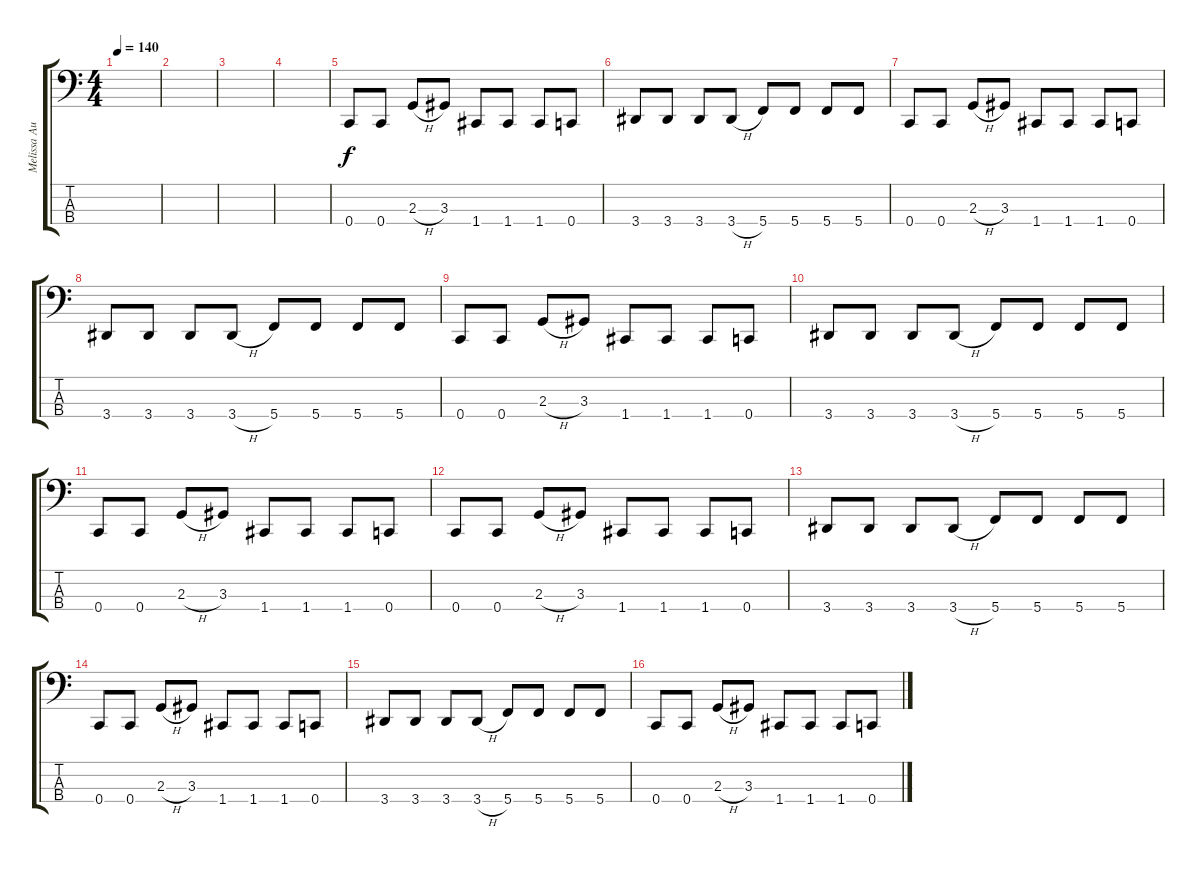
\track ("Melissa Auf Der Maur" "Melissa Au") {instrument electricbasspick}
\staff {score tabs}
\tuning (Eb2 Bb1 F1 C1) {hide}
\ts (4 4)
\tempo 140
\clef f4
\ks c
|
|
|
|
0.4.8 0.4.8 2.3{h}.8 3.3.8 1.4.8 1.4.8 1.4.8 0.4.8 |
3.4.8 3.4.8 3.4.8 3.4{h}.8 5.4.8 5.4.8 5.4.8 5.4.8 |
0.4.8 0.4.8 2.3{h}.8 3.3.8 1.4.8 1.4.8 1.4.8 0.4.8 |
3.4.8 3.4.8 3.4.8 3.4{h}.8 5.4.8 5.4.8 5.4.8 5.4.8 |
0.4.8 0.4.8 2.3{h}.8 3.3.8 1.4.8 1.4.8 1.4.8 0.4.8 |
3.4.8 3.4.8 3.4.8 3.4{h}.8 5.4.8 5.4.8 5.4.8 5.4.8 |
0.4.8 0.4.8 2.3{h}.8 3.3.8 1.4.8 1.4.8 1.4.8 0.4.8 |
0.4.8 0.4.8 2.3{h}.8 3.3.8 1.4.8 1.4.8 1.4.8 0.4.8 |
3.4.8 3.4.8 3.4.8 3.4{h}.8 5.4.8 5.4.8 5.4.8 5.4.8 |
0.4.8 0.4.8 2.3{h}.8 3.3.8 1.4.8 1.4.8 1.4.8 0.4.8 |
3.4.8 3.4.8 3.4.8 3.4{h}.8 5.4.8 5.4.8 5.4.8 5.4.8 |
0.4.8 0.4.8 2.3{h}.8 3.3.8 1.4.8 1.4.8 1.4.8 0.4.8
